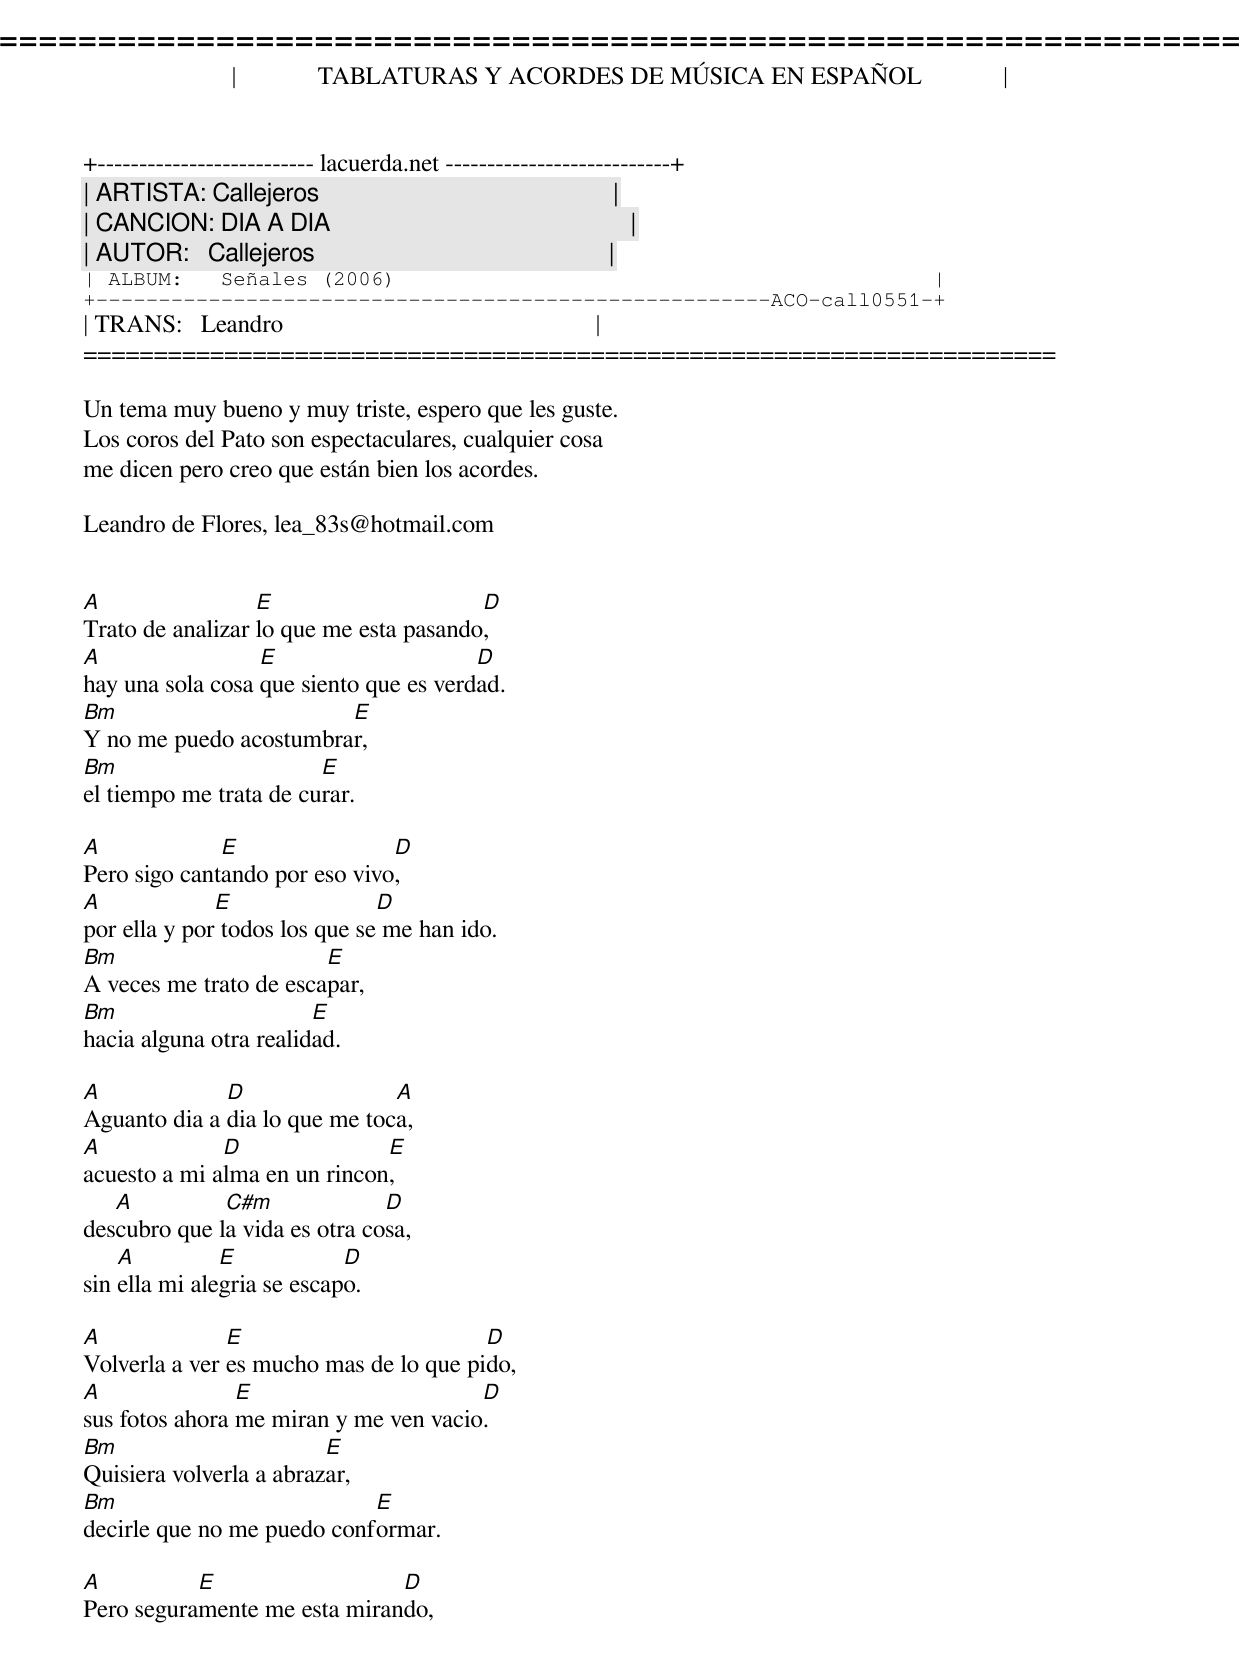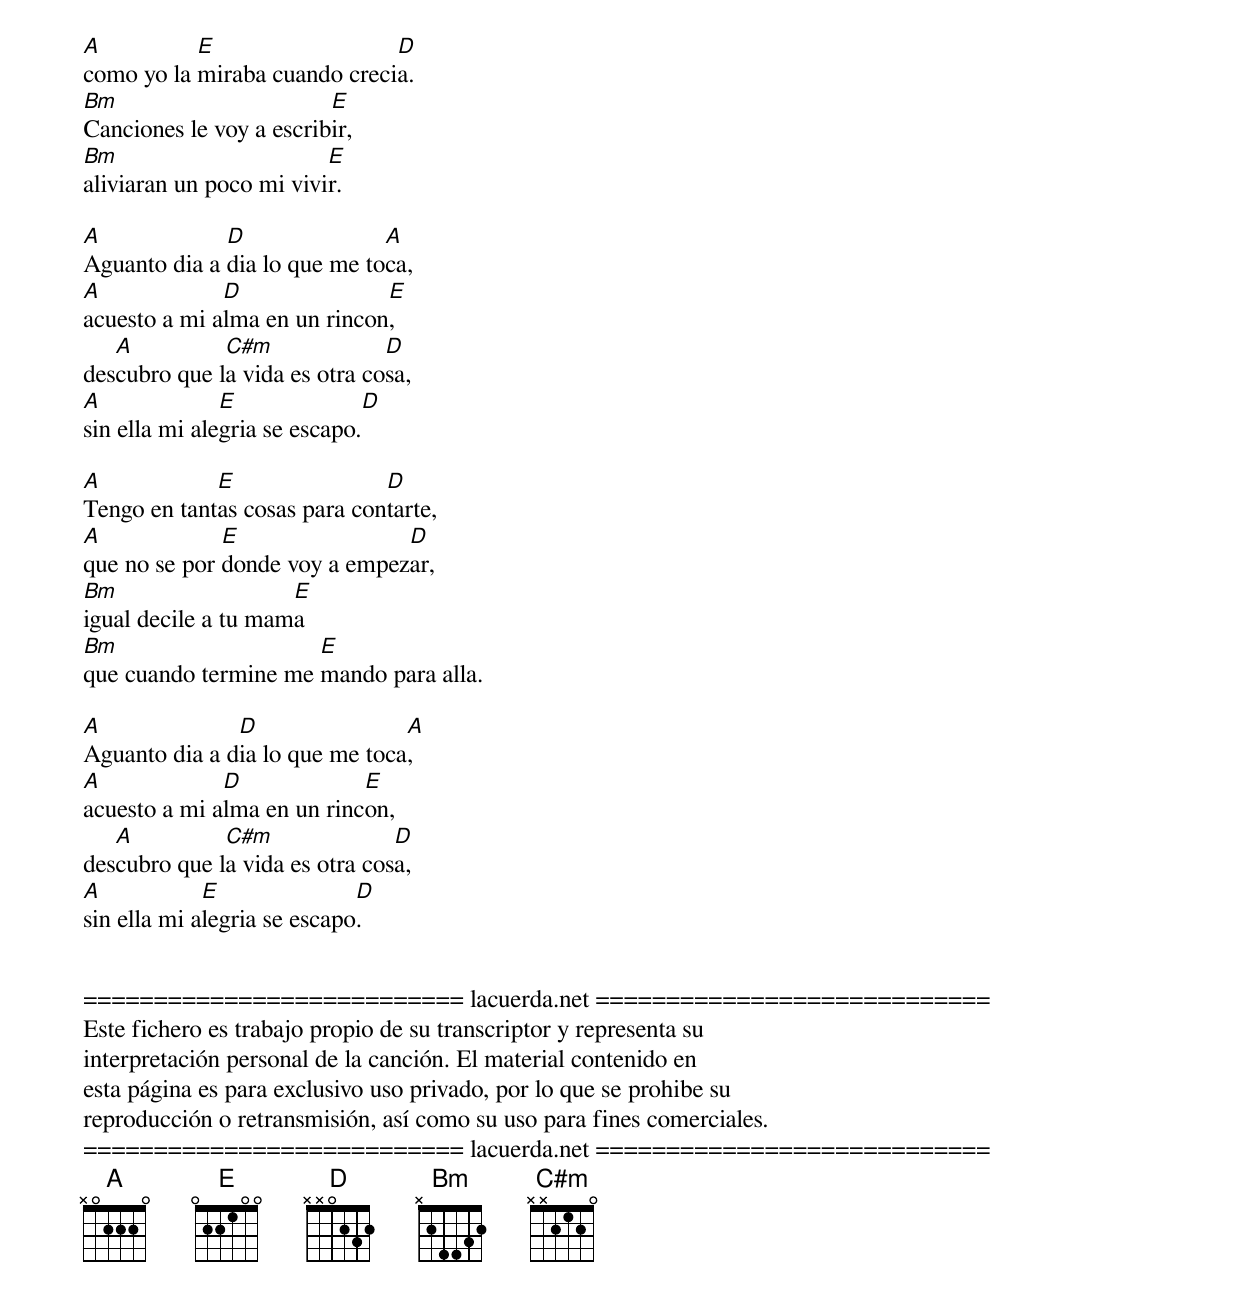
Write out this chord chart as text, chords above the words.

=====================================================================
|             TABLATURAS Y ACORDES DE MÚSICA EN ESPAÑOL             |
+-------------------------- lacuerda.net ---------------------------+
| ARTISTA: Callejeros                                               |
| CANCION: DIA A DIA                                                |
| AUTOR:   Callejeros                                               |
| ALBUM:   Señales (2006)                                           |
+------------------------------------------------------ACO-call0551-+
| TRANS:   Leandro                                                  |
=====================================================================

Un tema muy bueno y muy triste, espero que les guste.
Los coros del Pato son espectaculares, cualquier cosa
me dicen pero creo que están bien los acordes.

Leandro de Flores, lea_83s@hotmail.com


A                 E                     D
Trato de analizar lo que me esta pasando,
A                 E                     D
hay una sola cosa que siento que es verdad.
Bm                      E
Y no me puedo acostumbrar,
Bm                      E
el tiempo me trata de curar.

A             E                D
Pero sigo cantando por eso vivo,
A             E                D
por ella y por todos los que se me han ido.
Bm                      E
A veces me trato de escapar,
Bm                      E
hacia alguna otra realidad.

A             D                A
Aguanto dia a dia lo que me toca,
A             D               E
acuesto a mi alma en un rincon,
   A          C#m              D
descubro que la vida es otra cosa,
    A          E            D
sin ella mi alegria se escapo.

A              E                        D
Volverla a ver es mucho mas de lo que pido,
A               E                      D
sus fotos ahora me miran y me ven vacio.
Bm                       E
Quisiera volverla a abrazar,
Bm                          E
decirle que no me puedo conformar.

A          E                  D
Pero seguramente me esta mirando,
A          E                  D
como yo la miraba cuando crecia.
Bm                       E
Canciones le voy a escribir,
Bm                       E
aliviaran un poco mi vivir.

A             D               A
Aguanto dia a dia lo que me toca,
A             D               E
acuesto a mi alma en un rincon,
   A          C#m              D
descubro que la vida es otra cosa,
A              E              D
sin ella mi alegria se escapo.

A            E                D
Tengo en tantas cosas para contarte,
A             E                D
que no se por donde voy a empezar,
Bm                   E
igual decile a tu mama
Bm                    E
que cuando termine me mando para alla.

A              D                A
Aguanto dia a dia lo que me toca,
A             D             E
acuesto a mi alma en un rincon,
   A          C#m               D
descubro que la vida es otra cosa,
A            E               D
sin ella mi alegria se escapo.


=========================== lacuerda.net ============================
Este fichero es trabajo propio de su transcriptor y representa su
interpretación personal de la canción. El material contenido en
esta página es para exclusivo uso privado, por lo que se prohibe su
reproducción o retransmisión, así como su uso para fines comerciales.
=========================== lacuerda.net ============================
